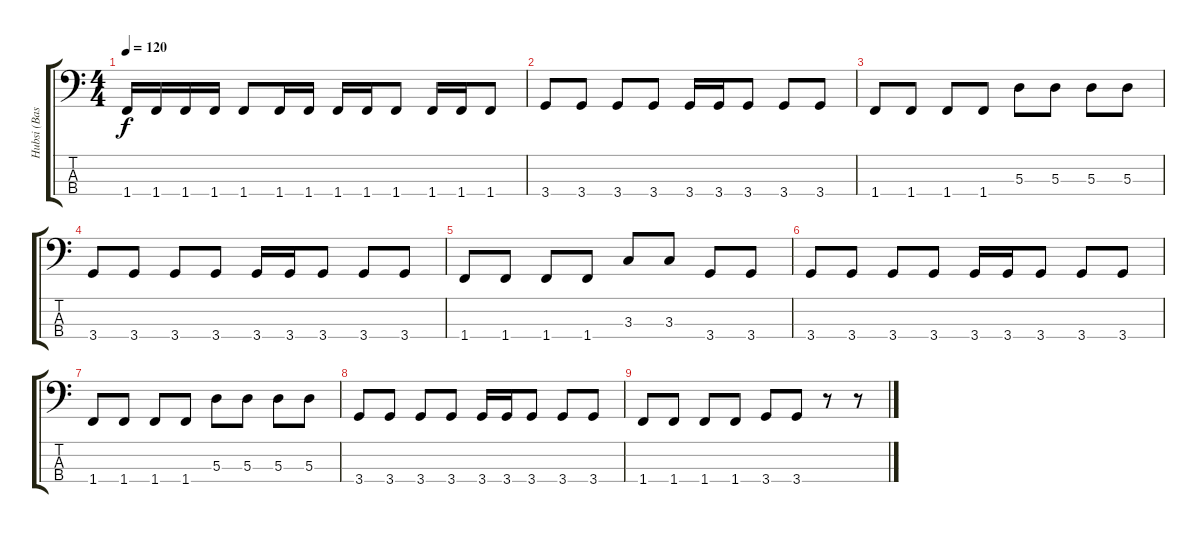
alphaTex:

\track ("Hubsi (Bass)" "Hubsi (Bas") {instrument electricbassfinger}
\staff {score tabs}
\tuning (G2 D2 A1 E1) {hide}
\ts (4 4)
\tempo 120
\clef f4
\ks c
1.4.16{dy f} 1.4.16 1.4.16 1.4.16 1.4.8 1.4.16 1.4.16 1.4.16 1.4.16 1.4.8 1.4.16 1.4.16 1.4.8 |
3.4.8 3.4.8 3.4.8 3.4.8 3.4.16 3.4.16 3.4.8 3.4.8 3.4.8 |
1.4.8 1.4.8 1.4.8 1.4.8 5.3.8 5.3.8 5.3.8 5.3.8 |
3.4.8 3.4.8 3.4.8 3.4.8 3.4.16 3.4.16 3.4.8 3.4.8 3.4.8 |
1.4.8 1.4.8 1.4.8 1.4.8 3.3.8 3.3.8 3.4.8 3.4.8 |
3.4.8 3.4.8 3.4.8 3.4.8 3.4.16 3.4.16 3.4.8 3.4.8 3.4.8 |
1.4.8 1.4.8 1.4.8 1.4.8 5.3.8 5.3.8 5.3.8 5.3.8 |
3.4.8 3.4.8 3.4.8 3.4.8 3.4.16 3.4.16 3.4.8 3.4.8 3.4.8 |
1.4.8 1.4.8 1.4.8 1.4.8 3.4.8 3.4.8 r.8 r.8
